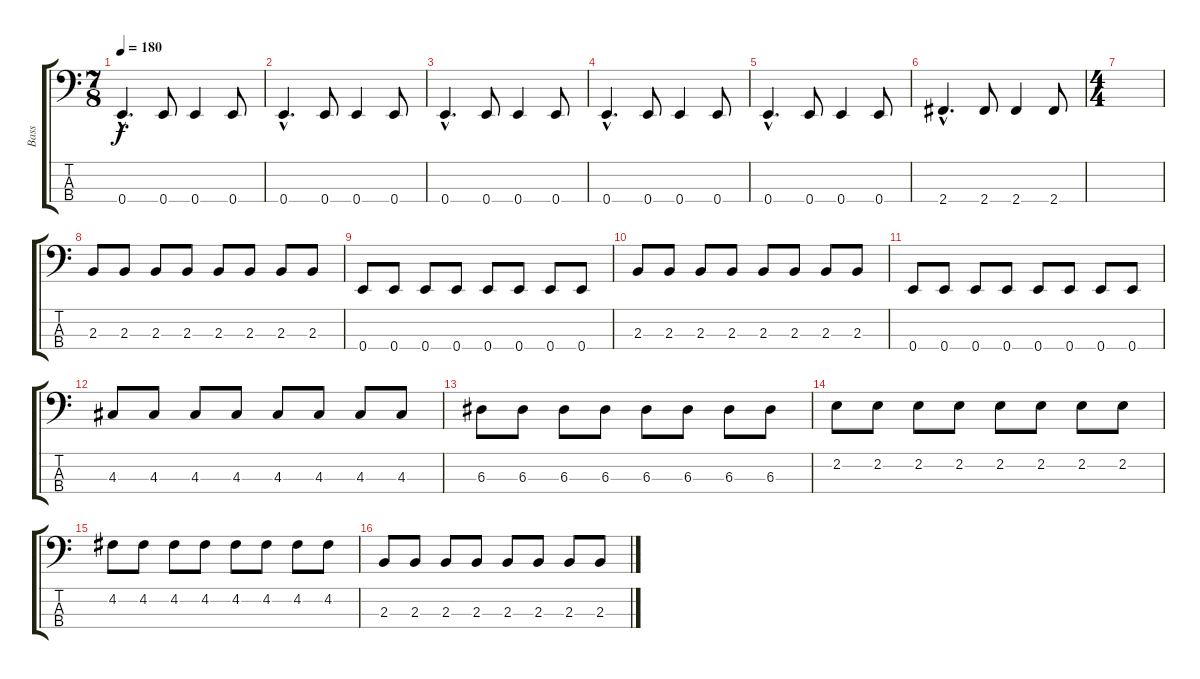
\track ("Bass" "Bass") {instrument electricbasspick}
\staff {score tabs}
\tuning (G2 D2 A1 E1) {hide}
\ts (7 8)
\tempo 180
\clef f4
\ks c
0.4{hac}.4{d dy f} 0.4.8 0.4.4 0.4.8 |
0.4{hac}.4{d} 0.4.8 0.4.4 0.4.8 |
0.4{hac}.4{d} 0.4.8 0.4.4 0.4.8 |
0.4{hac}.4{d} 0.4.8 0.4.4 0.4.8 |
0.4{hac}.4{d} 0.4.8 0.4.4 0.4.8 |
2.4{hac}.4{d} 2.4.8 2.4.4 2.4.8 |
\ts (4 4)
|
2.3.8 2.3.8 2.3.8 2.3.8 2.3.8 2.3.8 2.3.8 2.3.8 |
0.4.8 0.4.8 0.4.8 0.4.8 0.4.8 0.4.8 0.4.8 0.4.8 |
2.3.8 2.3.8 2.3.8 2.3.8 2.3.8 2.3.8 2.3.8 2.3.8 |
0.4.8 0.4.8 0.4.8 0.4.8 0.4.8 0.4.8 0.4.8 0.4.8 |
4.3.8 4.3.8 4.3.8 4.3.8 4.3.8 4.3.8 4.3.8 4.3.8 |
6.3.8 6.3.8 6.3.8 6.3.8 6.3.8 6.3.8 6.3.8 6.3.8 |
2.2.8 2.2.8 2.2.8 2.2.8 2.2.8 2.2.8 2.2.8 2.2.8 |
4.2.8 4.2.8 4.2.8 4.2.8 4.2.8 4.2.8 4.2.8 4.2.8 |
2.3.8 2.3.8 2.3.8 2.3.8 2.3.8 2.3.8 2.3.8 2.3.8
